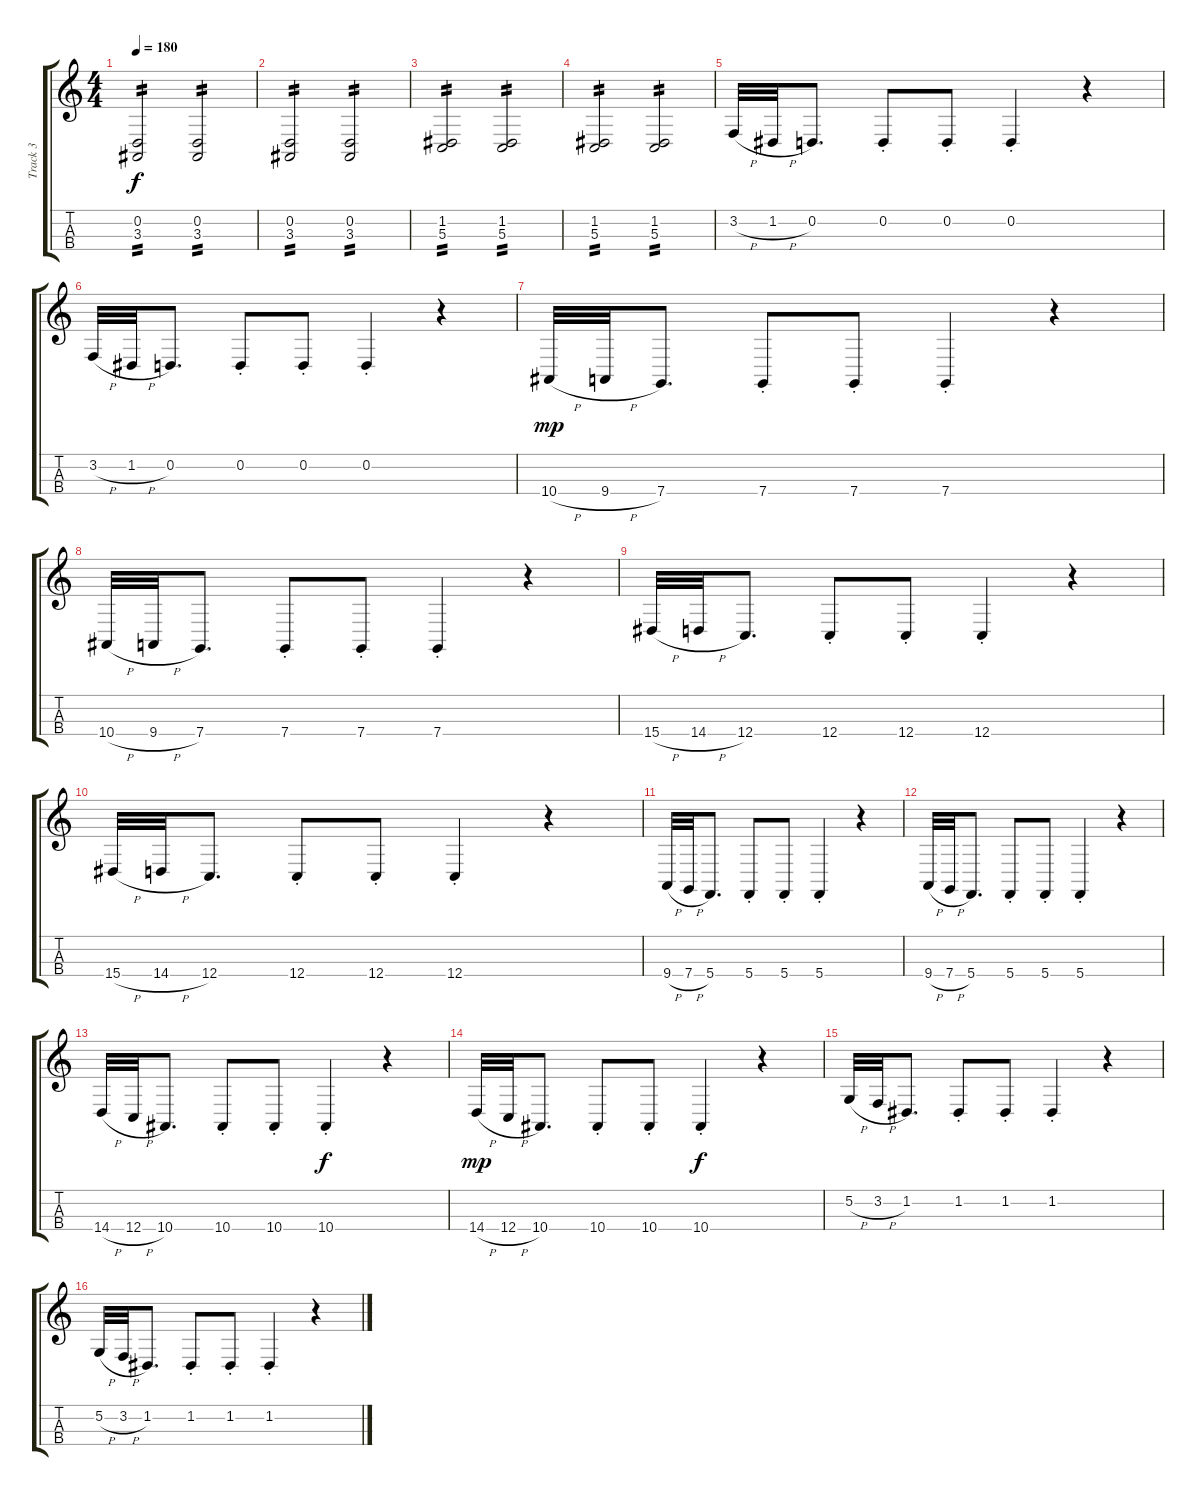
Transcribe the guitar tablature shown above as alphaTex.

\track ("Track 3" "Track 3") {instrument viola}
\staff {score tabs}
\tuning (A3 D3 G2 C2) {hide}
\ts (4 4)
\tempo 180
\clef g2
\ks c
(0.2 3.3).2{tp 2 dy f} (0.2 3.3).2{tp 2} |
(0.2 3.3).2{tp 2} (0.2 3.3).2{tp 2} |
(1.2 5.3).2{tp 2} (1.2 5.3).2{tp 2} |
(1.2 5.3).2{tp 2} (1.2 5.3).2{tp 2} |
3.2{h}.32 1.2{h}.32 0.2.8{d} 0.2{st}.8 0.2{st}.8 0.2{st}.4 r.4 |
3.2{h}.32 1.2{h}.32 0.2.8{d} 0.2{st}.8 0.2{st}.8 0.2{st}.4 r.4 |
10.4{h}.32{dy mp} 9.4{h}.32 7.4.8{d} 7.4{st}.8 7.4{st}.8 7.4{st}.4 r.4 |
10.4{h}.32 9.4{h}.32 7.4.8{d} 7.4{st}.8 7.4{st}.8 7.4{st}.4 r.4 |
15.4{h}.32 14.4{h}.32 12.4.8{d} 12.4{st}.8 12.4{st}.8 12.4{st}.4 r.4 |
15.4{h}.32 14.4{h}.32 12.4.8{d} 12.4{st}.8 12.4{st}.8 12.4{st}.4 r.4 |
9.4{h}.32 7.4{h}.32 5.4.8{d} 5.4{st}.8 5.4{st}.8 5.4{st}.4 r.4 |
9.4{h}.32 7.4{h}.32 5.4.8{d} 5.4{st}.8 5.4{st}.8 5.4{st}.4 r.4 |
14.4{h}.32 12.4{h}.32 10.4.8{d} 10.4{st}.8 10.4{st}.8 10.4{st}.4{dy f} r.4 |
14.4{h}.32{dy mp} 12.4{h}.32 10.4.8{d} 10.4{st}.8 10.4{st}.8 10.4{st}.4{dy f} r.4 |
5.2{h}.32 3.2{h}.32 1.2.8{d} 1.2{st}.8 1.2{st}.8 1.2{st}.4 r.4 |
5.2{h}.32 3.2{h}.32 1.2.8{d} 1.2{st}.8 1.2{st}.8 1.2{st}.4 r.4
